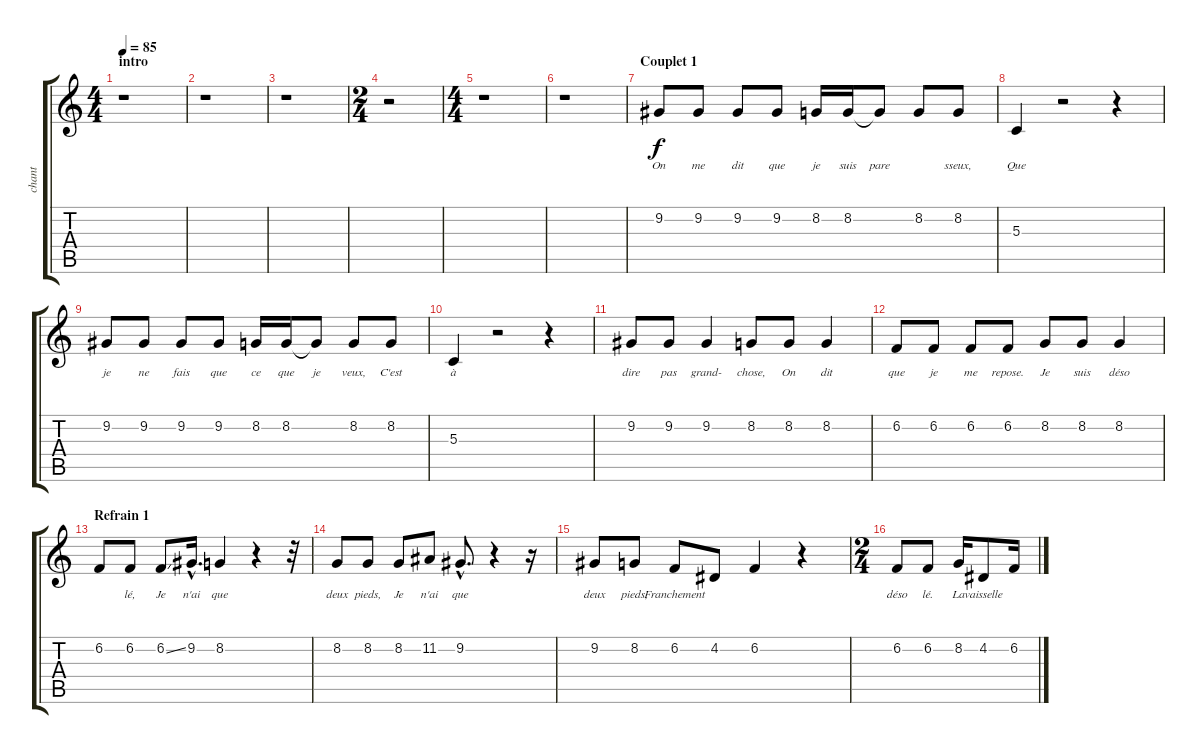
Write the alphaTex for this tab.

\track ("chant" "chant") {instrument trumpet}
\staff {score tabs}
\tuning (E4 B3 G3 D3 A2 E2) {hide}
\ts (4 4)
\section ("" "intro")
\tempo 85
\clef g2
\ks c
r.1{dy f instrument trumpet} |
r.1 |
r.1 |
\ts (2 4)
r.2 |
\ts (4 4)
r.1 |
r.1 |
\section ("" "Couplet 1")
9.2.8{lyrics (0 "On") lyrics (1 "") lyrics (2 "") lyrics (3 "") lyrics (4 "")} 9.2.8{lyrics (0 "me") lyrics (1 "") lyrics (2 "") lyrics (3 "") lyrics (4 "")} 9.2.8{lyrics (0 "dit") lyrics (1 "") lyrics (2 "") lyrics (3 "") lyrics (4 "")} 9.2.8{lyrics (0 "que") lyrics (1 "") lyrics (2 "") lyrics (3 "") lyrics (4 "")} 8.2.16{lyrics (0 "je") lyrics (1 "") lyrics (2 "") lyrics (3 "") lyrics (4 "")} 8.2.16{lyrics (0 "suis") lyrics (1 "") lyrics (2 "") lyrics (3 "") lyrics (4 "")} 8.2{t}.8{lyrics (0 "pare") lyrics (1 "") lyrics (2 "") lyrics (3 "") lyrics (4 "")} 8.2.8{lyrics (0 "") lyrics (1 "") lyrics (2 "") lyrics (3 "") lyrics (4 "")} 8.2.8{lyrics (0 "sseux,") lyrics (1 "") lyrics (2 "") lyrics (3 "") lyrics (4 "")} |
5.3.4{lyrics (0 "Que") lyrics (1 "") lyrics (2 "") lyrics (3 "") lyrics (4 "")} r.2 r.4 |
9.2.8{lyrics (0 "je") lyrics (1 "") lyrics (2 "") lyrics (3 "") lyrics (4 "")} 9.2.8{lyrics (0 "ne") lyrics (1 "") lyrics (2 "") lyrics (3 "") lyrics (4 "")} 9.2.8{lyrics (0 "fais") lyrics (1 "") lyrics (2 "") lyrics (3 "") lyrics (4 "")} 9.2.8{lyrics (0 "que") lyrics (1 "") lyrics (2 "") lyrics (3 "") lyrics (4 "")} 8.2.16{lyrics (0 "ce") lyrics (1 "") lyrics (2 "") lyrics (3 "") lyrics (4 "")} 8.2.16{lyrics (0 "que") lyrics (1 "") lyrics (2 "") lyrics (3 "") lyrics (4 "")} 8.2{t}.8{lyrics (0 "je") lyrics (1 "") lyrics (2 "") lyrics (3 "") lyrics (4 "")} 8.2.8{lyrics (0 "veux,") lyrics (1 "") lyrics (2 "") lyrics (3 "") lyrics (4 "")} 8.2.8{lyrics (0 "C'est") lyrics (1 "") lyrics (2 "") lyrics (3 "") lyrics (4 "")} |
5.3.4{lyrics (0 "à") lyrics (1 "") lyrics (2 "") lyrics (3 "") lyrics (4 "")} r.2 r.4 |
9.2.8{lyrics (0 "dire") lyrics (1 "") lyrics (2 "") lyrics (3 "") lyrics (4 "")} 9.2.8{lyrics (0 "pas") lyrics (1 "") lyrics (2 "") lyrics (3 "") lyrics (4 "")} 9.2.4{lyrics (0 "grand-") lyrics (1 "") lyrics (2 "") lyrics (3 "") lyrics (4 "")} 8.2.8{lyrics (0 "chose,") lyrics (1 "") lyrics (2 "") lyrics (3 "") lyrics (4 "")} 8.2.8{lyrics (0 "On") lyrics (1 "") lyrics (2 "") lyrics (3 "") lyrics (4 "")} 8.2.4{lyrics (0 "dit") lyrics (1 "") lyrics (2 "") lyrics (3 "") lyrics (4 "")} |
6.2.8{lyrics (0 "que") lyrics (1 "") lyrics (2 "") lyrics (3 "") lyrics (4 "")} 6.2.8{lyrics (0 "je") lyrics (1 "") lyrics (2 "") lyrics (3 "") lyrics (4 "")} 6.2.8{lyrics (0 "me") lyrics (1 "") lyrics (2 "") lyrics (3 "") lyrics (4 "")} 6.2.8{lyrics (0 "repose.") lyrics (1 "") lyrics (2 "") lyrics (3 "") lyrics (4 "")} 8.2.8{lyrics (0 "Je") lyrics (1 "") lyrics (2 "") lyrics (3 "") lyrics (4 "")} 8.2.8{lyrics (0 "suis") lyrics (1 "") lyrics (2 "") lyrics (3 "") lyrics (4 "")} 8.2.4{lyrics (0 "déso") lyrics (1 "") lyrics (2 "") lyrics (3 "") lyrics (4 "")} |
\section ("" "Refrain 1")
6.2.8{lyrics (0 "") lyrics (1 "") lyrics (2 "") lyrics (3 "") lyrics (4 "")} 6.2.8{lyrics (0 "lé,") lyrics (1 "") lyrics (2 "") lyrics (3 "") lyrics (4 "")} 6.2{ss}.8{lyrics (0 "Je") lyrics (1 "") lyrics (2 "") lyrics (3 "") lyrics (4 "")} 9.2{hac}.16{d lyrics (0 "n'ai") lyrics (1 "") lyrics (2 "") lyrics (3 "") lyrics (4 "")} 8.2.4{lyrics (0 "que") lyrics (1 "") lyrics (2 "") lyrics (3 "") lyrics (4 "")} r.4 r.32 |
8.2.8{lyrics (0 "deux") lyrics (1 "") lyrics (2 "") lyrics (3 "") lyrics (4 "")} 8.2.8{lyrics (0 "pieds,") lyrics (1 "") lyrics (2 "") lyrics (3 "") lyrics (4 "")} 8.2.8{lyrics (0 "Je") lyrics (1 "") lyrics (2 "") lyrics (3 "") lyrics (4 "")} 11.2.8{lyrics (0 "n'ai") lyrics (1 "") lyrics (2 "") lyrics (3 "") lyrics (4 "")} 9.2{hac}.8{d lyrics (0 "que") lyrics (1 "") lyrics (2 "") lyrics (3 "") lyrics (4 "")} r.4 r.16 |
9.2.8{lyrics (0 "deux") lyrics (1 "") lyrics (2 "") lyrics (3 "") lyrics (4 "")} 8.2.8{lyrics (0 "pieds,") lyrics (1 "") lyrics (2 "") lyrics (3 "") lyrics (4 "")} 6.2.8{lyrics (0 "Franchement") lyrics (1 "") lyrics (2 "") lyrics (3 "") lyrics (4 "")} 4.2.8{lyrics (0 "") lyrics (1 "") lyrics (2 "") lyrics (3 "") lyrics (4 "")} 6.2.4{lyrics (0 "") lyrics (1 "") lyrics (2 "") lyrics (3 "") lyrics (4 "")} r.4 |
\ts (2 4)
6.2.8{lyrics (0 "déso") lyrics (1 "") lyrics (2 "") lyrics (3 "") lyrics (4 "")} 6.2.8{lyrics (0 "lé.") lyrics (1 "") lyrics (2 "") lyrics (3 "") lyrics (4 "")} 8.2.16{lyrics (0 "La") lyrics (1 "") lyrics (2 "") lyrics (3 "") lyrics (4 "")} 4.2.8{lyrics (0 "vaisselle") lyrics (1 "") lyrics (2 "") lyrics (3 "") lyrics (4 "")} 6.2.16{lyrics (0 "") lyrics (1 "") lyrics (2 "") lyrics (3 "") lyrics (4 "")}
